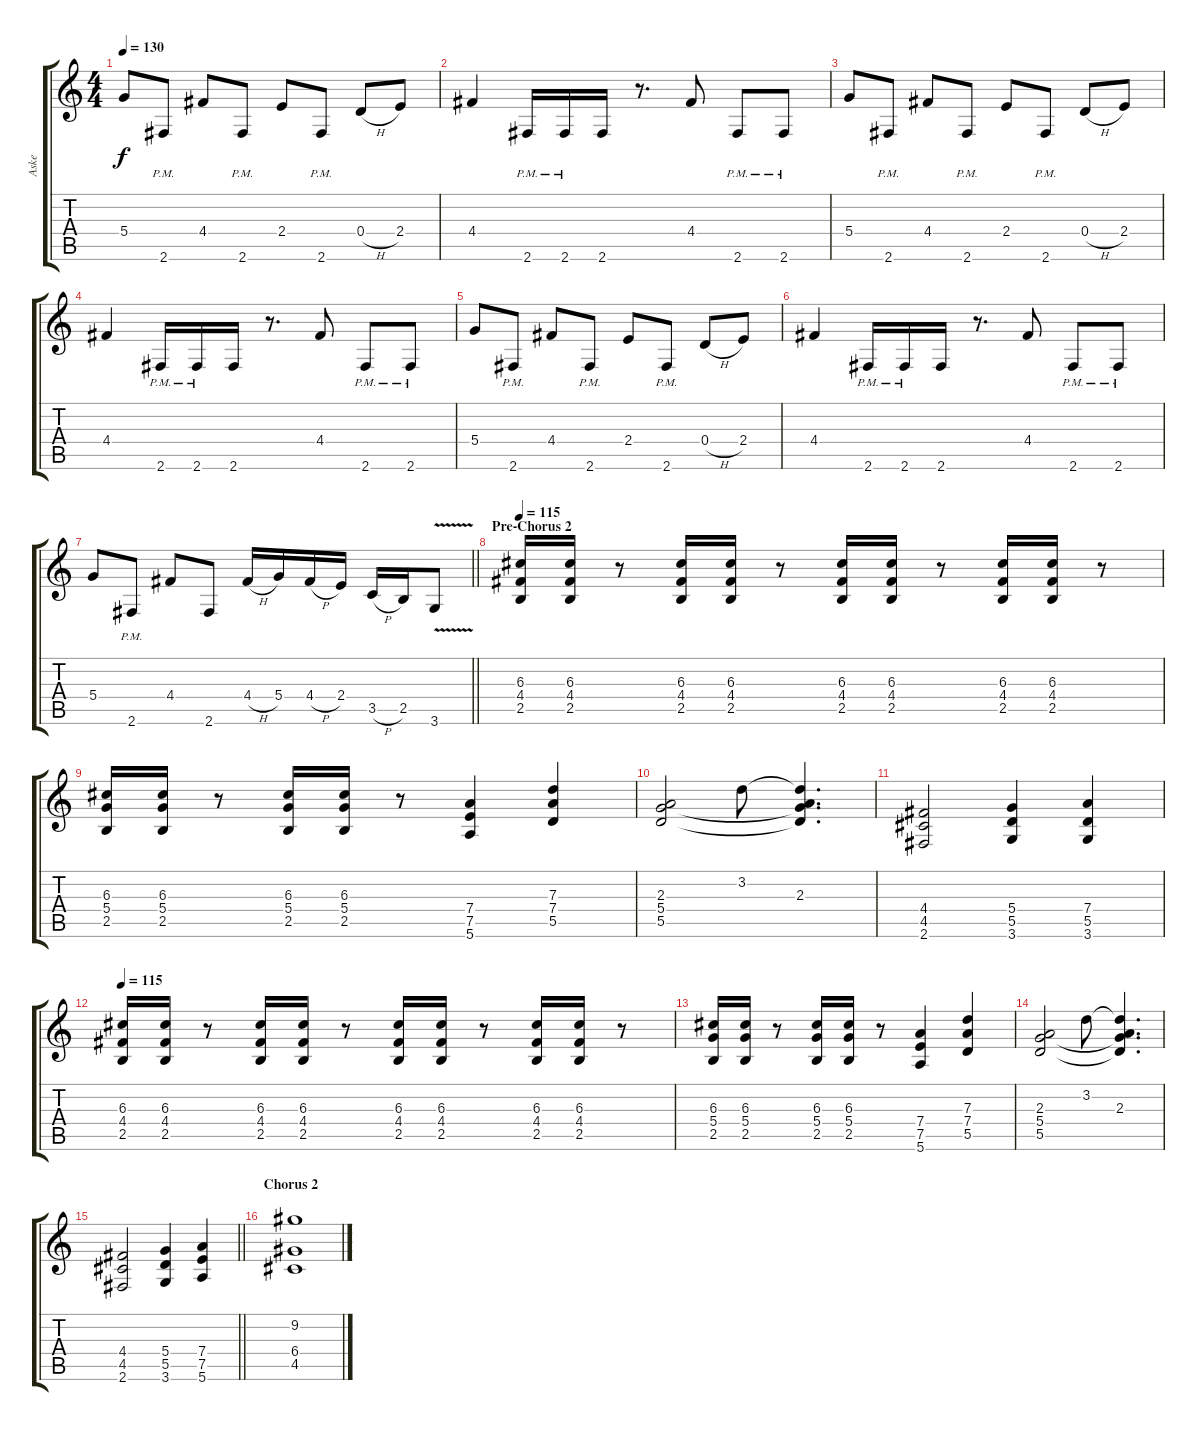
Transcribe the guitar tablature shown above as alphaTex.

\track ("Aske" "Aske") {instrument overdrivenguitar}
\staff {score tabs}
\tuning (E4 B3 G3 D3 A2 E2) {hide}
\ts (4 4)
\tempo 130
\clef g2
\ks c
5.4.8{dy f} 2.6{pm}.8 4.4.8 2.6{pm}.8 2.4.8 2.6{pm}.8 0.4{h}.8 2.4.8 |
4.4.4 2.6{pm}.16 2.6{pm}.16 2.6.16 r.8{d} 4.4.8 2.6{pm}.8 2.6{pm}.8 |
5.4.8 2.6{pm}.8 4.4.8 2.6{pm}.8 2.4.8 2.6{pm}.8 0.4{h}.8 2.4.8 |
4.4.4 2.6{pm}.16 2.6{pm}.16 2.6.16 r.8{d} 4.4.8 2.6{pm}.8 2.6{pm}.8 |
5.4.8 2.6{pm}.8 4.4.8 2.6{pm}.8 2.4.8 2.6{pm}.8 0.4{h}.8 2.4.8 |
4.4.4 2.6{pm}.16 2.6{pm}.16 2.6.16 r.8{d} 4.4.8 2.6{pm}.8 2.6{pm}.8 |
\barLineRight lightlight
5.4.8 2.6{pm}.8 4.4.8 2.6.8 4.4{h}.16 5.4.16 4.4{h}.16 2.4.16 3.5{h}.16 2.5.16 3.6{v}.8 |
\section ("" "Pre-Chorus 2")
\tempo 115
(6.3 4.4 2.5).16 (6.3 4.4 2.5).16 r.8 (6.3 4.4 2.5).16 (6.3 4.4 2.5).16 r.8 (6.3 4.4 2.5).16 (6.3 4.4 2.5).16 r.8 (6.3 4.4 2.5).16 (6.3 4.4 2.5).16 r.8 |
(6.3 5.4 2.5).16 (6.3 5.4 2.5).16 r.8 (6.3 5.4 2.5).16 (6.3 5.4 2.5).16 r.8 (7.4 7.5 5.6).4 (7.3 7.4 5.5).4 |
(2.3 5.4 5.5).2 3.2.8 (3.2{t} 2.3 5.4{t} 5.5{t}).4{d} |
(4.4 4.5 2.6).2 (5.4 5.5 3.6).4 (7.4 5.5 3.6).4 |
\tempo 115
(6.3 4.4 2.5).16 (6.3 4.4 2.5).16 r.8 (6.3 4.4 2.5).16 (6.3 4.4 2.5).16 r.8 (6.3 4.4 2.5).16 (6.3 4.4 2.5).16 r.8 (6.3 4.4 2.5).16 (6.3 4.4 2.5).16 r.8 |
(6.3 5.4 2.5).16 (6.3 5.4 2.5).16 r.8 (6.3 5.4 2.5).16 (6.3 5.4 2.5).16 r.8 (7.4 7.5 5.6).4 (7.3 7.4 5.5).4 |
(2.3 5.4 5.5).2 3.2.8 (3.2{t} 2.3 5.4{t} 5.5{t}).4{d} |
\barLineRight lightlight
(4.4 4.5 2.6).2 (5.4 5.5 3.6).4 (7.4 7.5 5.6).4 |
\section ("" "Chorus 2")
(9.2 6.4 4.5).1
